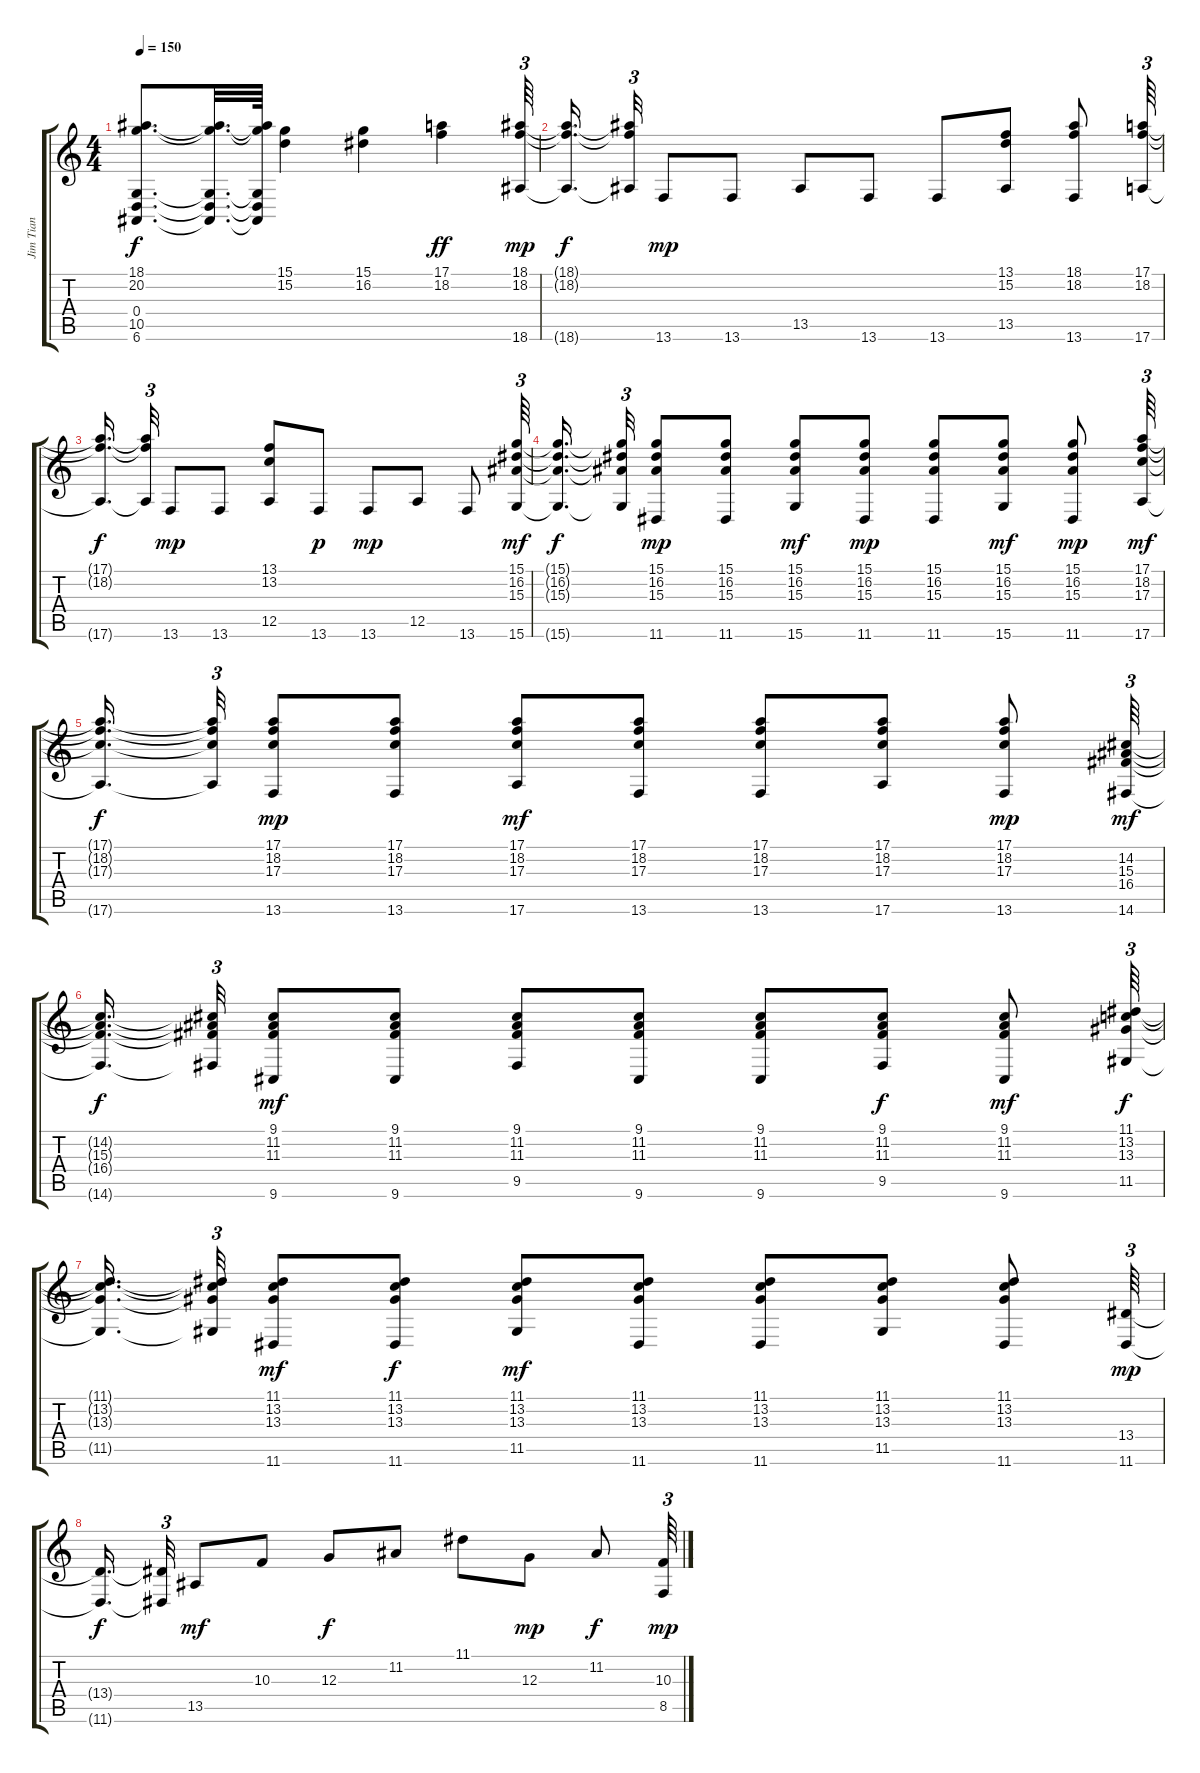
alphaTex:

\track ("Jim Tian  " "Jim Tian  ") {instrument acousticgrandpiano}
\staff {score tabs}
\tuning (E4 B3 G3 D3 A2 E2) {hide}
\ts (4 4)
\tempo 150
\clef g2
\ks c
(18.1{t} 20.2{t} 0.4{t} 10.5{t} 6.6{t}).8{d dy f} (18.1{t} 20.2{t} 0.4{t} 10.5{t} 6.6{t}).32{d} (18.1{t} 20.2{t} 0.4{t} 10.5{t} 6.6{t}).64 (15.1 15.2).4 (15.1 16.2).4 (17.1 18.2).4{dy ff} (18.1 18.2 18.6).64{tu (3 2) dy mp volume 11} |
(18.1{t} 18.2{t} 18.6{t}).16{d dy f beam splitsecondary} (18.1{t} 18.2{t} 18.6{t}).32{tu (3 2)} 13.6.8{dy mp} 13.6.8 13.5.8 13.6.8 13.6.8 (13.1 15.2 13.5).8 (18.1 18.2 13.6).8 (17.1 18.2 17.6).64{tu (3 2)} |
(17.1{t} 18.2{t} 17.6{t}).16{d dy f beam splitsecondary} (17.1{t} 18.2{t} 17.6{t}).32{tu (3 2)} 13.6.8{dy mp} 13.6.8 (13.1 13.2 12.5).8 13.6.8{dy p} 13.6.8{dy mp} 12.5.8 13.6.8 (15.1 16.2 15.3 15.6).64{tu (3 2) dy mf volume 11} |
(15.1{t} 16.2{t} 15.3{t} 15.6{t}).16{d dy f beam splitsecondary} (15.1{t} 16.2{t} 15.3{t} 15.6{t}).32{tu (3 2)} (15.1 16.2 15.3 11.6).8{dy mp} (15.1 16.2 15.3 11.6).8 (15.1 16.2 15.3 15.6).8{dy mf} (15.1 16.2 15.3 11.6).8{dy mp} (15.1 16.2 15.3 11.6).8 (15.1 16.2 15.3 15.6).8{dy mf} (15.1 16.2 15.3 11.6).8{dy mp} (17.1 18.2 17.3 17.6).64{tu (3 2) dy mf} |
(17.1{t} 18.2{t} 17.3{t} 17.6{t}).16{d dy f beam splitsecondary} (17.1{t} 18.2{t} 17.3{t} 17.6{t}).32{tu (3 2)} (17.1 18.2 17.3 13.6).8{dy mp} (17.1 18.2 17.3 13.6).8 (17.1 18.2 17.3 17.6).8{dy mf} (17.1 18.2 17.3 13.6).8 (17.1 18.2 17.3 13.6).8 (17.1 18.2 17.3 17.6).8 (17.1 18.2 17.3 13.6).8{dy mp} (14.2 15.3 16.4 14.6).64{tu (3 2) dy mf volume 11} |
(14.2{t} 15.3{t} 16.4{t} 14.6{t}).16{d dy f beam splitsecondary} (14.2{t} 15.3{t} 16.4{t} 14.6{t}).32{tu (3 2)} (9.1 11.2 11.3 9.6).8{dy mf} (9.1 11.2 11.3 9.6).8 (9.1 11.2 11.3 9.5).8 (9.1 11.2 11.3 9.6).8 (9.1 11.2 11.3 9.6).8 (9.1 11.2 11.3 9.5).8{dy f} (9.1 11.2 11.3 9.6).8{dy mf} (11.1 13.2 13.3 11.5).64{tu (3 2) dy f} |
(11.1{t} 13.2{t} 13.3{t} 11.5{t}).16{d beam splitsecondary} (11.1{t} 13.2{t} 13.3{t} 11.5{t}).32{tu (3 2)} (11.1 13.2 13.3 11.6).8{dy mf} (11.1 13.2 13.3 11.6).8{dy f} (11.1 13.2 13.3 11.5).8{dy mf} (11.1 13.2 13.3 11.6).8 (11.1 13.2 13.3 11.6).8 (11.1 13.2 13.3 11.5).8 (11.1 13.2 13.3 11.6).8 (13.4 11.6).64{tu (3 2) dy mp volume 11} |
(13.4{t} 11.6{t}).16{d dy f beam splitsecondary} (13.4{t} 11.6{t}).32{tu (3 2)} 13.5.8{dy mf} 10.3.8 12.3.8{dy f} 11.2.8 11.1.8 12.3.8{dy mp} 11.2.8{dy f} (10.3 8.5).64{tu (3 2) dy mp}
